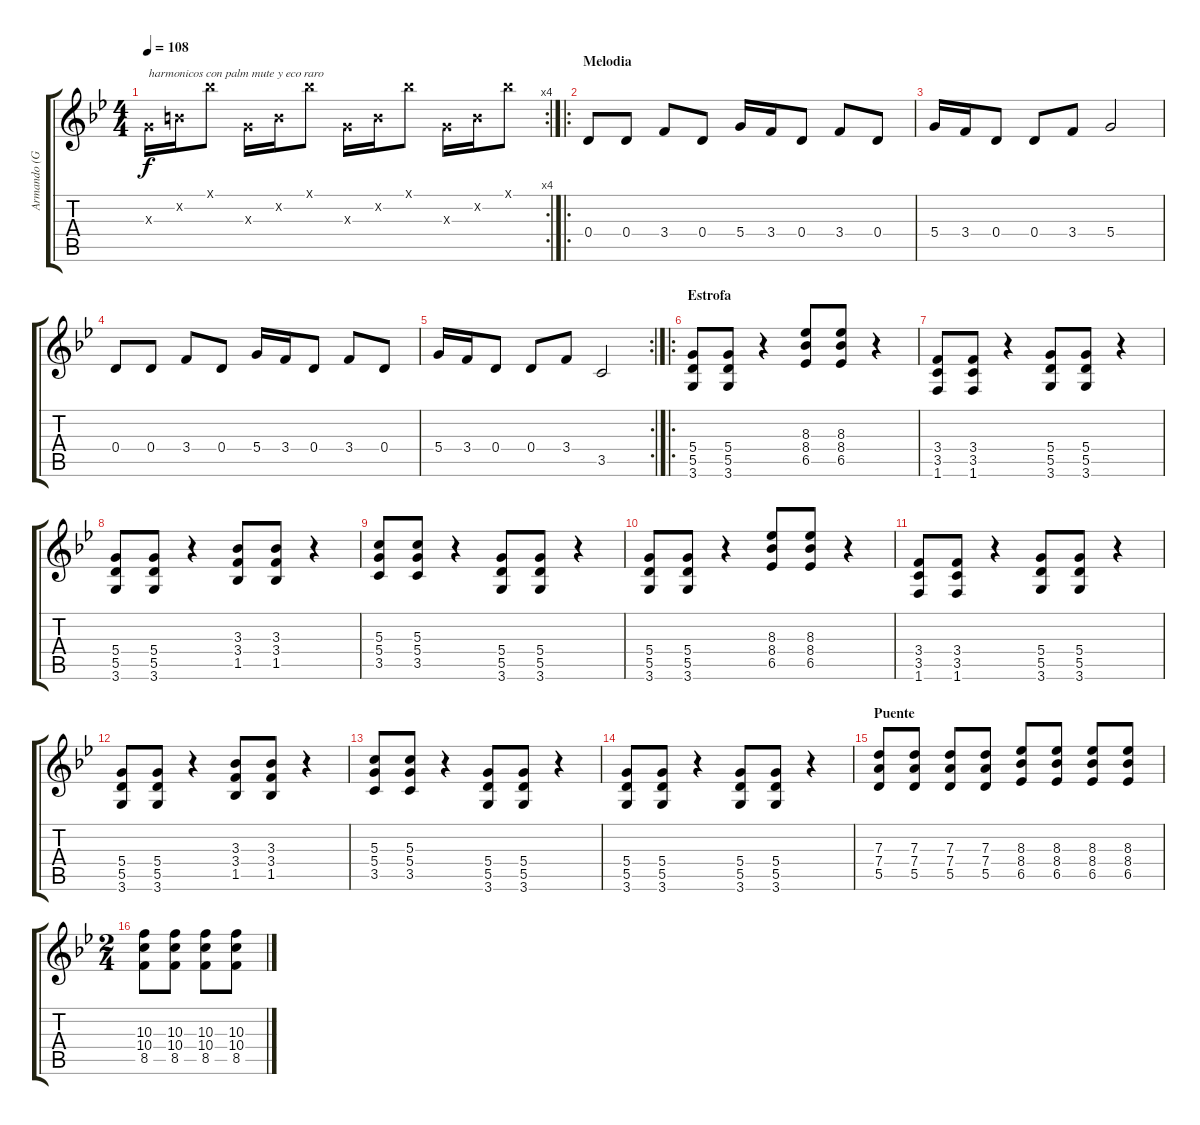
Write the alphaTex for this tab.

\track ("Armando (Guitarra)" "Armando (G") {instrument distortionguitar}
\staff {score tabs}
\tuning (E4 B3 G3 D3 A2 E2) {hide}
\rc 4
\ts (4 4)
\tempo 108
\clef g2
\ks bb
0.3{x}.16{txt "harmonicos con palm mute y eco raro" dy f instrument electricguitarmuted} 0.2{x}.16 6.1{x}.8 0.3{x}.16 0.2{x}.16 6.1{x}.8 0.3{x}.16 0.2{x}.16 6.1{x}.8 0.3{x}.16 0.2{x}.16 6.1{x}.8 |
\ro
\section ("" "Melodia")
0.4.8{volume 16 instrument distortionguitar} 0.4.8 3.4.8 0.4.8 5.4.16 3.4.16 0.4.8 3.4.8 0.4.8 |
5.4.16 3.4.16 0.4.8 0.4.8 3.4.8 5.4.2 |
0.4.8 0.4.8 3.4.8 0.4.8 5.4.16 3.4.16 0.4.8 3.4.8 0.4.8 |
\rc 2
5.4.16 3.4.16 0.4.8 0.4.8 3.4.8 3.5.2 |
\ro
\section ("" "Estrofa")
(5.4 5.5 3.6).8{volume 12} (5.4 5.5 3.6).8 r.4 (8.3 8.4 6.5).8 (8.3 8.4 6.5).8 r.4 |
(3.4 3.5 1.6).8 (3.4 3.5 1.6).8 r.4 (5.4 5.5 3.6).8 (5.4 5.5 3.6).8 r.4 |
(5.4 5.5 3.6).8 (5.4 5.5 3.6).8 r.4 (3.3 3.4 1.5).8 (3.3 3.4 1.5).8 r.4 |
(5.3 5.4 3.5).8 (5.3 5.4 3.5).8 r.4 (5.4 5.5 3.6).8 (5.4 5.5 3.6).8 r.4 |
(5.4 5.5 3.6).8 (5.4 5.5 3.6).8 r.4 (8.3 8.4 6.5).8 (8.3 8.4 6.5).8 r.4 |
(3.4 3.5 1.6).8 (3.4 3.5 1.6).8 r.4 (5.4 5.5 3.6).8 (5.4 5.5 3.6).8 r.4 |
(5.4 5.5 3.6).8 (5.4 5.5 3.6).8 r.4 (3.3 3.4 1.5).8 (3.3 3.4 1.5).8 r.4 |
(5.3 5.4 3.5).8 (5.3 5.4 3.5).8 r.4 (5.4 5.5 3.6).8 (5.4 5.5 3.6).8 r.4 |
(5.4 5.5 3.6).8 (5.4 5.5 3.6).8 r.4 (5.4 5.5 3.6).8 (5.4 5.5 3.6).8 r.4 |
\section ("" "Puente")
(7.3 7.4 5.5).8 (7.3 7.4 5.5).8 (7.3 7.4 5.5).8 (7.3 7.4 5.5).8 (8.3 8.4 6.5).8 (8.3 8.4 6.5).8 (8.3 8.4 6.5).8 (8.3 8.4 6.5).8 |
\ts (2 4)
(10.3 10.4 8.5).8 (10.3 10.4 8.5).8 (10.3 10.4 8.5).8 (10.3 10.4 8.5).8
